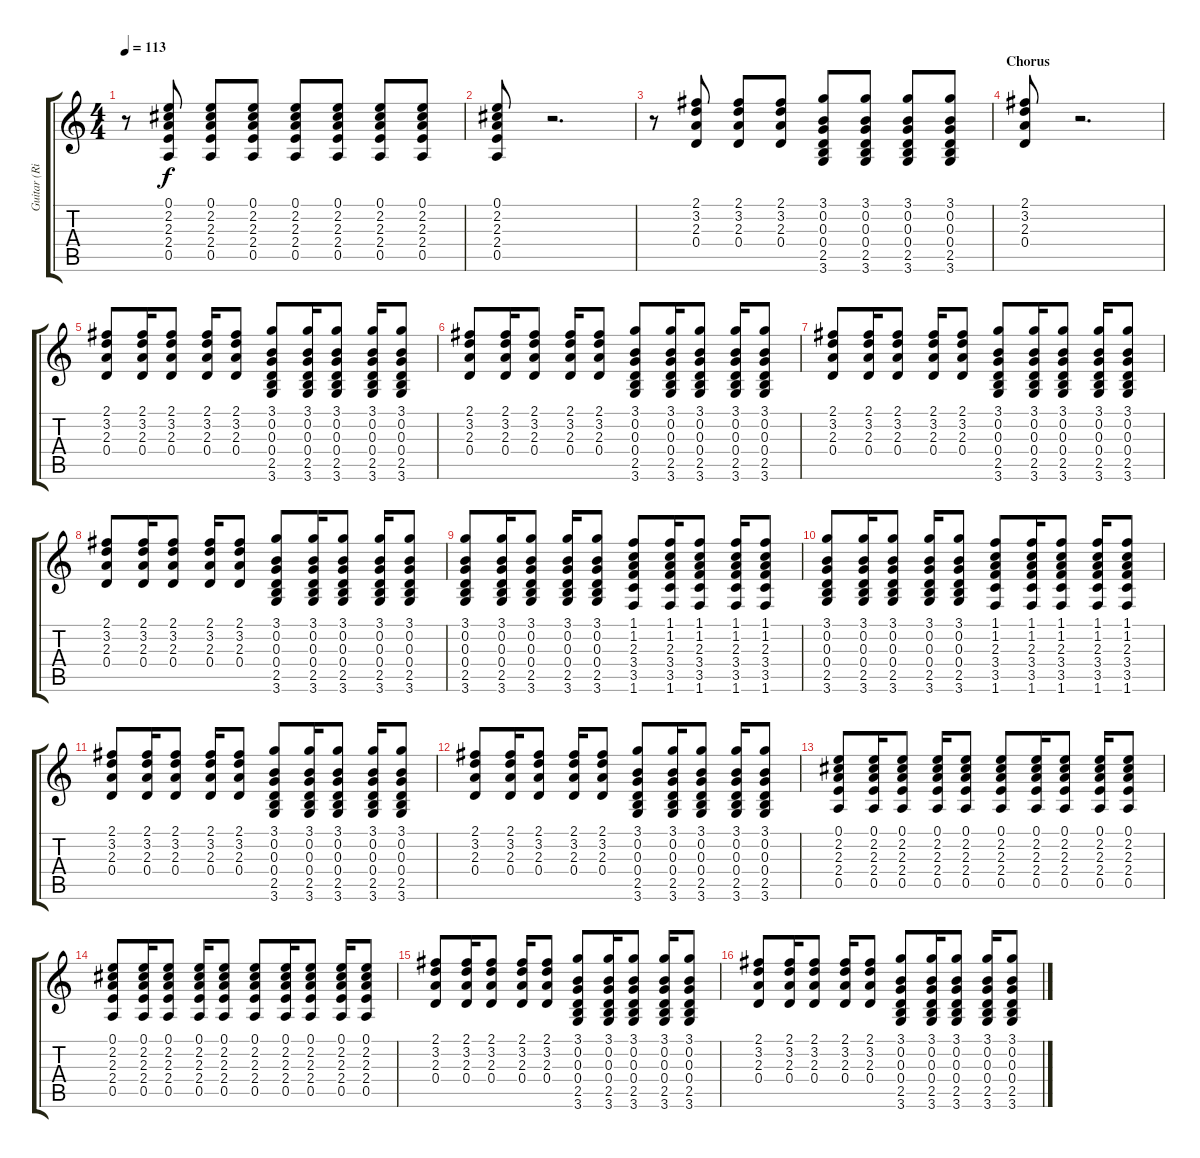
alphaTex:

\track ("Guitar (Right)" "Guitar (Ri") {instrument electricguitarclean}
\staff {score tabs}
\tuning (E4 B3 G3 D3 A2 E2) {hide}
\ts (4 4)
\tempo 113
\clef g2
\ks c
r.8{dy f} (0.1 2.2 2.3 2.4 0.5).8 (0.1 2.2 2.3 2.4 0.5).8 (0.1 2.2 2.3 2.4 0.5).8 (0.1 2.2 2.3 2.4 0.5).8 (0.1 2.2 2.3 2.4 0.5).8 (0.1 2.2 2.3 2.4 0.5).8 (0.1 2.2 2.3 2.4 0.5).8 |
(0.1 2.2 2.3 2.4 0.5).8 r.2{d} |
r.8 (2.1 3.2 2.3 0.4).8 (2.1 3.2 2.3 0.4).8 (2.1 3.2 2.3 0.4).8 (3.1 0.2 0.3 0.4 2.5 3.6).8 (3.1 0.2 0.3 0.4 2.5 3.6).8 (3.1 0.2 0.3 0.4 2.5 3.6).8 (3.1 0.2 0.3 0.4 2.5 3.6).8 |
\section ("" "Chorus")
(2.1 3.2 2.3 0.4).8 r.2{d} |
(2.1 3.2 2.3 0.4).8 (2.1 3.2 2.3 0.4).16 (2.1 3.2 2.3 0.4).8 (2.1 3.2 2.3 0.4).16 (2.1 3.2 2.3 0.4).8 (3.1 0.2 0.3 0.4 2.5 3.6).8 (3.1 0.2 0.3 0.4 2.5 3.6).16 (3.1 0.2 0.3 0.4 2.5 3.6).8 (3.1 0.2 0.3 0.4 2.5 3.6).16 (3.1 0.2 0.3 0.4 2.5 3.6).8 |
(2.1 3.2 2.3 0.4).8 (2.1 3.2 2.3 0.4).16 (2.1 3.2 2.3 0.4).8 (2.1 3.2 2.3 0.4).16 (2.1 3.2 2.3 0.4).8 (3.1 0.2 0.3 0.4 2.5 3.6).8 (3.1 0.2 0.3 0.4 2.5 3.6).16 (3.1 0.2 0.3 0.4 2.5 3.6).8 (3.1 0.2 0.3 0.4 2.5 3.6).16 (3.1 0.2 0.3 0.4 2.5 3.6).8 |
(2.1 3.2 2.3 0.4).8 (2.1 3.2 2.3 0.4).16 (2.1 3.2 2.3 0.4).8 (2.1 3.2 2.3 0.4).16 (2.1 3.2 2.3 0.4).8 (3.1 0.2 0.3 0.4 2.5 3.6).8 (3.1 0.2 0.3 0.4 2.5 3.6).16 (3.1 0.2 0.3 0.4 2.5 3.6).8 (3.1 0.2 0.3 0.4 2.5 3.6).16 (3.1 0.2 0.3 0.4 2.5 3.6).8 |
(2.1 3.2 2.3 0.4).8 (2.1 3.2 2.3 0.4).16 (2.1 3.2 2.3 0.4).8 (2.1 3.2 2.3 0.4).16 (2.1 3.2 2.3 0.4).8 (3.1 0.2 0.3 0.4 2.5 3.6).8 (3.1 0.2 0.3 0.4 2.5 3.6).16 (3.1 0.2 0.3 0.4 2.5 3.6).8 (3.1 0.2 0.3 0.4 2.5 3.6).16 (3.1 0.2 0.3 0.4 2.5 3.6).8 |
(3.1 0.2 0.3 0.4 2.5 3.6).8 (3.1 0.2 0.3 0.4 2.5 3.6).16 (3.1 0.2 0.3 0.4 2.5 3.6).8 (3.1 0.2 0.3 0.4 2.5 3.6).16 (3.1 0.2 0.3 0.4 2.5 3.6).8 (1.1 1.2 2.3 3.4 3.5 1.6).8 (1.1 1.2 2.3 3.4 3.5 1.6).16 (1.1 1.2 2.3 3.4 3.5 1.6).8 (1.1 1.2 2.3 3.4 3.5 1.6).16 (1.1 1.2 2.3 3.4 3.5 1.6).8 |
(3.1 0.2 0.3 0.4 2.5 3.6).8 (3.1 0.2 0.3 0.4 2.5 3.6).16 (3.1 0.2 0.3 0.4 2.5 3.6).8 (3.1 0.2 0.3 0.4 2.5 3.6).16 (3.1 0.2 0.3 0.4 2.5 3.6).8 (1.1 1.2 2.3 3.4 3.5 1.6).8 (1.1 1.2 2.3 3.4 3.5 1.6).16 (1.1 1.2 2.3 3.4 3.5 1.6).8 (1.1 1.2 2.3 3.4 3.5 1.6).16 (1.1 1.2 2.3 3.4 3.5 1.6).8 |
(2.1 3.2 2.3 0.4).8 (2.1 3.2 2.3 0.4).16 (2.1 3.2 2.3 0.4).8 (2.1 3.2 2.3 0.4).16 (2.1 3.2 2.3 0.4).8 (3.1 0.2 0.3 0.4 2.5 3.6).8 (3.1 0.2 0.3 0.4 2.5 3.6).16 (3.1 0.2 0.3 0.4 2.5 3.6).8 (3.1 0.2 0.3 0.4 2.5 3.6).16 (3.1 0.2 0.3 0.4 2.5 3.6).8 |
(2.1 3.2 2.3 0.4).8 (2.1 3.2 2.3 0.4).16 (2.1 3.2 2.3 0.4).8 (2.1 3.2 2.3 0.4).16 (2.1 3.2 2.3 0.4).8 (3.1 0.2 0.3 0.4 2.5 3.6).8 (3.1 0.2 0.3 0.4 2.5 3.6).16 (3.1 0.2 0.3 0.4 2.5 3.6).8 (3.1 0.2 0.3 0.4 2.5 3.6).16 (3.1 0.2 0.3 0.4 2.5 3.6).8 |
(0.1 2.2 2.3 2.4 0.5).8 (0.1 2.2 2.3 2.4 0.5).16 (0.1 2.2 2.3 2.4 0.5).8 (0.1 2.2 2.3 2.4 0.5).16 (0.1 2.2 2.3 2.4 0.5).8 (0.1 2.2 2.3 2.4 0.5).8 (0.1 2.2 2.3 2.4 0.5).16 (0.1 2.2 2.3 2.4 0.5).8 (0.1 2.2 2.3 2.4 0.5).16 (0.1 2.2 2.3 2.4 0.5).8 |
(0.1 2.2 2.3 2.4 0.5).8 (0.1 2.2 2.3 2.4 0.5).16 (0.1 2.2 2.3 2.4 0.5).8 (0.1 2.2 2.3 2.4 0.5).16 (0.1 2.2 2.3 2.4 0.5).8 (0.1 2.2 2.3 2.4 0.5).8 (0.1 2.2 2.3 2.4 0.5).16 (0.1 2.2 2.3 2.4 0.5).8 (0.1 2.2 2.3 2.4 0.5).16 (0.1 2.2 2.3 2.4 0.5).8 |
(2.1 3.2 2.3 0.4).8 (2.1 3.2 2.3 0.4).16 (2.1 3.2 2.3 0.4).8 (2.1 3.2 2.3 0.4).16 (2.1 3.2 2.3 0.4).8 (3.1 0.2 0.3 0.4 2.5 3.6).8 (3.1 0.2 0.3 0.4 2.5 3.6).16 (3.1 0.2 0.3 0.4 2.5 3.6).8 (3.1 0.2 0.3 0.4 2.5 3.6).16 (3.1 0.2 0.3 0.4 2.5 3.6).8 |
(2.1 3.2 2.3 0.4).8 (2.1 3.2 2.3 0.4).16 (2.1 3.2 2.3 0.4).8 (2.1 3.2 2.3 0.4).16 (2.1 3.2 2.3 0.4).8 (3.1 0.2 0.3 0.4 2.5 3.6).8 (3.1 0.2 0.3 0.4 2.5 3.6).16 (3.1 0.2 0.3 0.4 2.5 3.6).8 (3.1 0.2 0.3 0.4 2.5 3.6).16 (3.1 0.2 0.3 0.4 2.5 3.6).8
